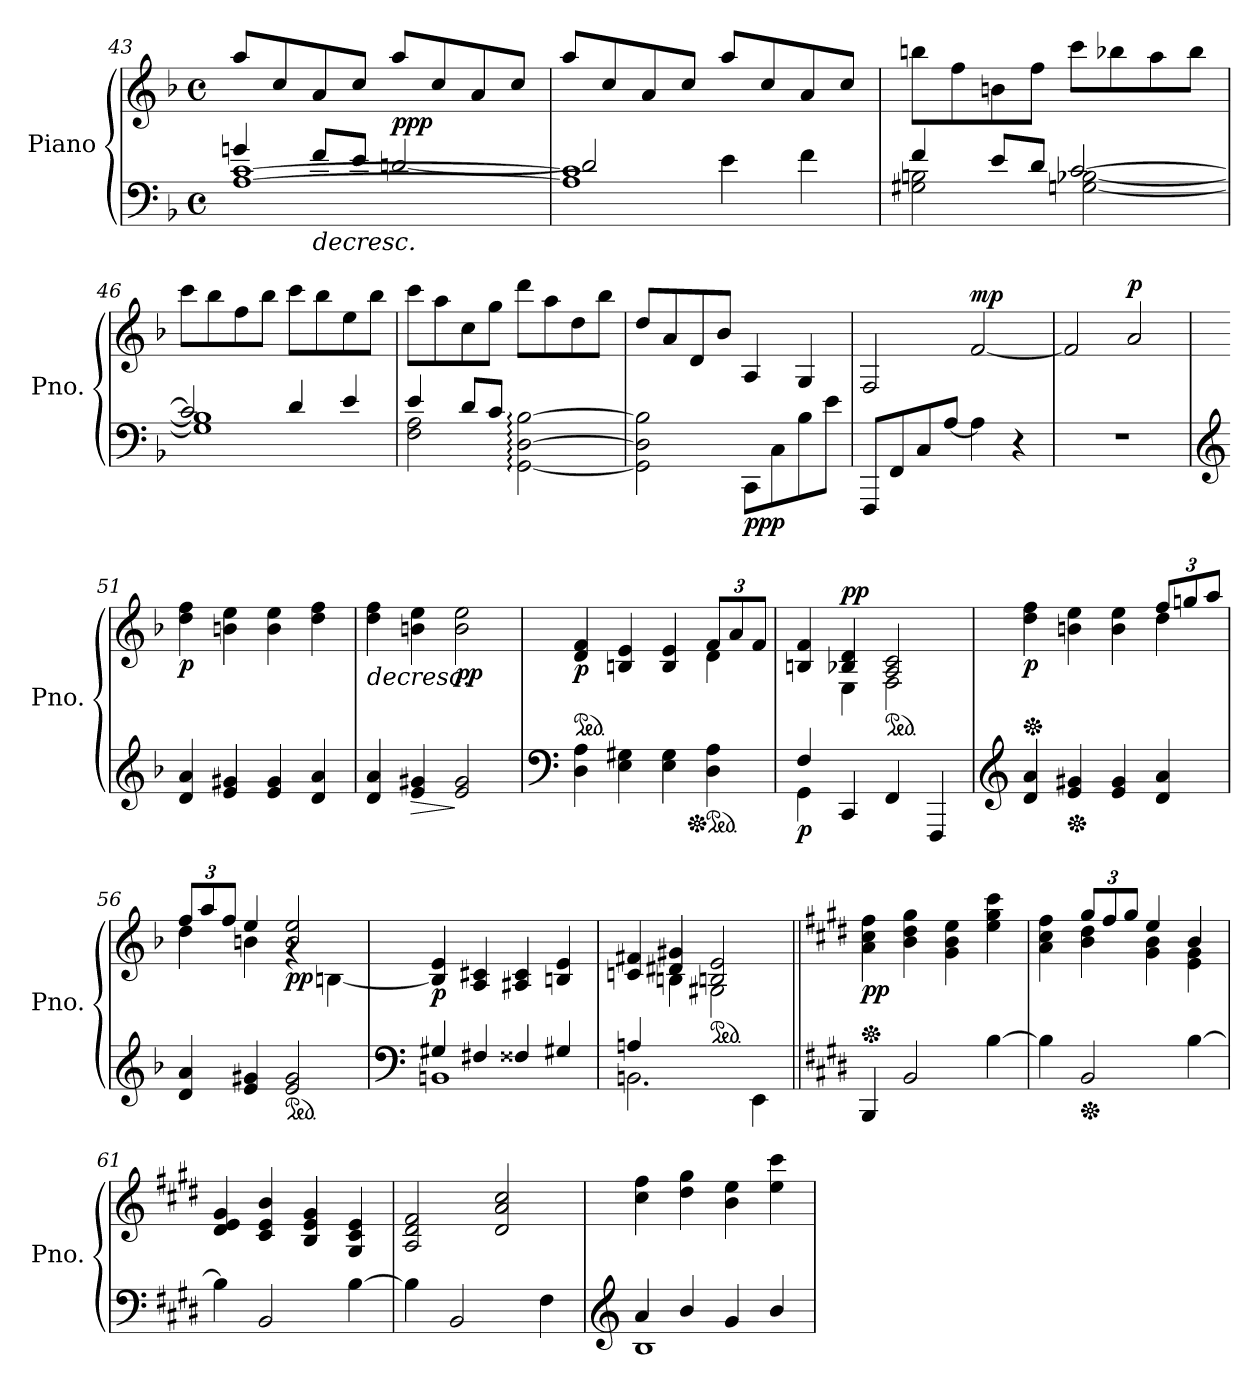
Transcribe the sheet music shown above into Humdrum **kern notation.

**kern	**kern	**dynam
*part1	*part1	*part1
*staff2	*staff1	*staff1/2
*I"Piano	*	*
*I'Pno.	*	*
*clefF4	*clefG2	*
*k[b-]	*k[b-]	*
*M4/4	*M4/4	*
*met(c)	*met(c)	*
*MM102	*MM102	*
=43	=43	=43
*^	*	*
*	*^	*	*
!	!	!	!	!LO:DY:a=2
!	!	!	!	!LO:DY:n=1:a
[1A [1c	4gn/	1rGGyy	8aa/L	mf p
.	.	.	8cc/	.
!	!	!	!	!LO:HP:b=2
.	8f/L	.	8a/	>
.	8e/J	.	8cc/J	.
!	!	!	!	!LO:DY:n=2:a=2
!	!	!	!	!LO:DY:n=3:a
.	[2dn/	.	8aa/L	p pp
.	.	.	8cc/	.
.	.	.	8a/	.
.	.	.	8cc/J	.
*	*v	*v	*	*
!!LO:LB:g=z
=44	=44	=44	=44
1A] 1c]	2d/]	8aa/L	.
.	.	8cc/	.
.	.	8a/	.
.	.	8cc/J	.
.	4e\	8aa/L	.
.	.	8cc/	.
.	4f\	8a/	.
.	.	8cc/J	.
=45	=45	=45	=45
4f/	2G#X\ 2Bn\	8bbn\L	.
.	.	8ff\	.
8e/L	.	8bn\	.
8d/J	.	8ff\J	.
[2c/	[2Gn\ [2B-X\	8ccc\L	.
.	.	8bb-X\	.
.	.	8aa\	.
.	.	8bb-\J	.
=46	=46	=46	=46
2c/]	1G] 1B-]	8ccc\L	.
.	.	8bb-\	.
.	.	8ff\	.
.	.	8bb-\J	.
4d/	.	8ccc\L	.
.	.	8bb-\	.
4e/	.	8ee\	.
.	.	8bb-\J	.
=47	=47	=47	=47
4e/	2F\ 2A\	8ccc\L	.
.	.	8aa\	.
8d/L	.	8cc\	.
8c/J	.	8gg\J	.
2reyy	[2GG\: [2D\: [2B-\:	8ddd\L	.
.	.	8aa\	.
.	.	8dd\	.
.	.	8bb-\J	.
=48	=48	=48	=48
*	*	*MM88	*
1rcyy	2GG\] 2D\] 2B-\]	8dd/L	.
.	.	8a/	.
.	.	8d/	.
.	.	8b-/J	.
*	*	*MM76	*
!	!	!	!LO:DY:b=2
!	!	!	!LO:DY:n=1:b
.	8CC\L	4A/	pp p
.	8C\	.	.
.	8B-\	4G/	.
.	8e\J	.	.
*v	*v	*	*
=49	=49	=49
8FFF/L	2F/	.
8FF/	.	.
8C/	.	.
[8A/J	.	.
!	!	!LO:DY:a
4A\]	[2f/	mp
4r	.	.
!!LO:PB:g=z
=50	=50	=50
1r	2f/]	.
*	*MM60	*
!	!	!LO:DY:a
.	2a/	p
=51	=51	=51
*clefG2	*	*
*	*MM92	*
!	!	!LO:DY:b
4d/ 4a/	4dd\ 4ff\	p
4e/ 4g#X/	4bn\ 4ee\	.
4e/ 4g#/	4b\ 4ee\	.
4d/ 4a/	4dd\ 4ff\	.
=52	=52	=52
*	*MM82	*
!	!	!LO:HP:b
4d/ 4a/	4dd\ 4ff\	>
!	!	!LO:HP:b=2
4e/ 4g#X/	4bn\ 4ee\	>
!	!	!LO:DY:n=1:b
2e/ 2g#/	2b\ 2ee\	] pp
.	.	]
=53	=53	=53
*clefF4	*	*
*	*ped	*
*	*MM92	*
*	*^	*
!	!	!	!LO:DY:b
4D\ 4A\	4d/ 4f/	2.rcyy	p
4E\ 4G#X\	4Bn/ 4e/	.	.
4E\ 4G#\	4B/ 4e/	.	.
*Xped	*	*	*
*ped	*	*	*
*	*Xbrackettup	*	*
*	*MM82	*	*
4D\ 4A\	12f/L	4d\	.
.	12a/	.	.
.	12f/J	.	.
=54	=54	=54	=54
*	*MM76	*	*
*^	*	*	*
!	!	!	!	!LO:DY:b=2
4F/	4GG\	4Bn/ 4f/	4ryy	p
!	!	!	!	!LO:DY:a
2.ryy	4CC/	4B-X/ 4d/	4E\	pp
*	*	*ped	*	*
.	4FF/	2A/ 2c/	2F\	.
*	*	*MM66	*	*
.	4FFF/	.	.	.
*v	*v	*	*	*
=55	=55	=55	=55
*clefG2	*	*	*
*	*Xped	*	*
*	*MM92	*	*
*^	*	*	*
!	!	!	!	!LO:DY:b
*v	*v	*	*	*
4d/ 4a/	4dd\ 4ff\	2.reyy	p
*Xped	*	*	*
4e/ 4g#X/	4bn\ 4ee\	.	.
4e/ 4g#/	4b\ 4ee\	.	.
4d/ 4a/	12ff/L	4dd\	.
.	12ggn/	.	.
.	12aa/J	.	.
=56	=56	=56	=56
4d/ 4a/	12ff/L	4dd\	.
.	12aa/	.	.
.	12ff/J	.	.
*	*MM76	*	*
4e/ 4g#X/	4ee/	4bn\	.
*ped	*	*	*
!	!	!	!LO:DY:n=1:b
2e/ 2g#/	2b/ 2ee/	4rg	] pp
.	.	[4Bn\	.
*	*v	*v	*
!!LO:LB:g=z
=57	=57	=57
*clefF4	*	*
*	*MM92	*
*^	*^	*
!	!	!	!	!LO:DY:b
*	*	*v	*v	*
4G#X/	1BBn	4B/] 4e/	p
4F#X/	.	4A/ 4c#X/	.
4F##X/	.	4A#X/ 4c#/	.
4G#X/	.	4Bn/ 4e/	.
=58	=58	=58	=58
*	*	*MM82	*
*	*	*^	*
4An/	2.BBn\	4cn/ 4f#X/	4ryy	.
2.ryy	.	4d#X/ 4g#X/	4Bn\	.
*	*	*ped	*	*
*	*	*MM76	*	*
.	.	2Bn/ 2e/	2G#X\	.
*	*	*MM66	*	*
.	4EE\	.	.	.
*v	*v	*	*	*
*	*v	*v	*
=59||	=59||	=59||
*k[f#c#g#d#]	*k[f#c#g#d#]	*
*	*Xped	*
*	*MM92	*
*^	*	*
!	!	!	!LO:DY:b
*v	*v	*	*
4BBB/	4a\ 4cc#\ 4ff#\	pp
2BB/	4b\ 4dd#\ 4gg#\	.
.	4g#\ 4b\ 4ee\	.
[4B\	4ee\ 4gg#\ 4ccc#\	.
=60	=60	=60
*	*^	*
4B\]	4a\ 4cc#\ 4ff#\	4reyy	.
*Xped	*	*	*
2BB/	12gg#/L	4b\ 4dd#\	.
.	12ff#/	.	.
.	12gg#/J	.	.
.	4ee/	4g#\ 4b\	.
[4B\	4b/	4e\ 4g#\	.
*	*v	*v	*
=61	=61	=61
*	*MM82	*
4B\]	4d#/ 4e/ 4g#/	.
2BB/	4c#/ 4e/ 4b/	.
.	4B/ 4e/ 4g#/	.
[4B\	4G#/ 4c#/ 4e/	.
=62	=62	=62
*	*MM76	*
4B\]	2A/ 2d#/ 2f#/	.
2BB/	.	.
.	2d#/ 2a/ 2cc#/	.
4F#\	.	.
!!LO:LB:g=z
=63	=63	=63
*clefG2	*	*
*	*MM92	*
*^	*	*
4a/	1B	4cc#\ 4ff#\	.
4b/	.	4dd#\ 4gg#\	.
4g#/	.	4b\ 4ee\	.
4b/	.	4ee\ 4ccc#\	.
*v	*v	*	*
=	=	=
*-	*-	*-
